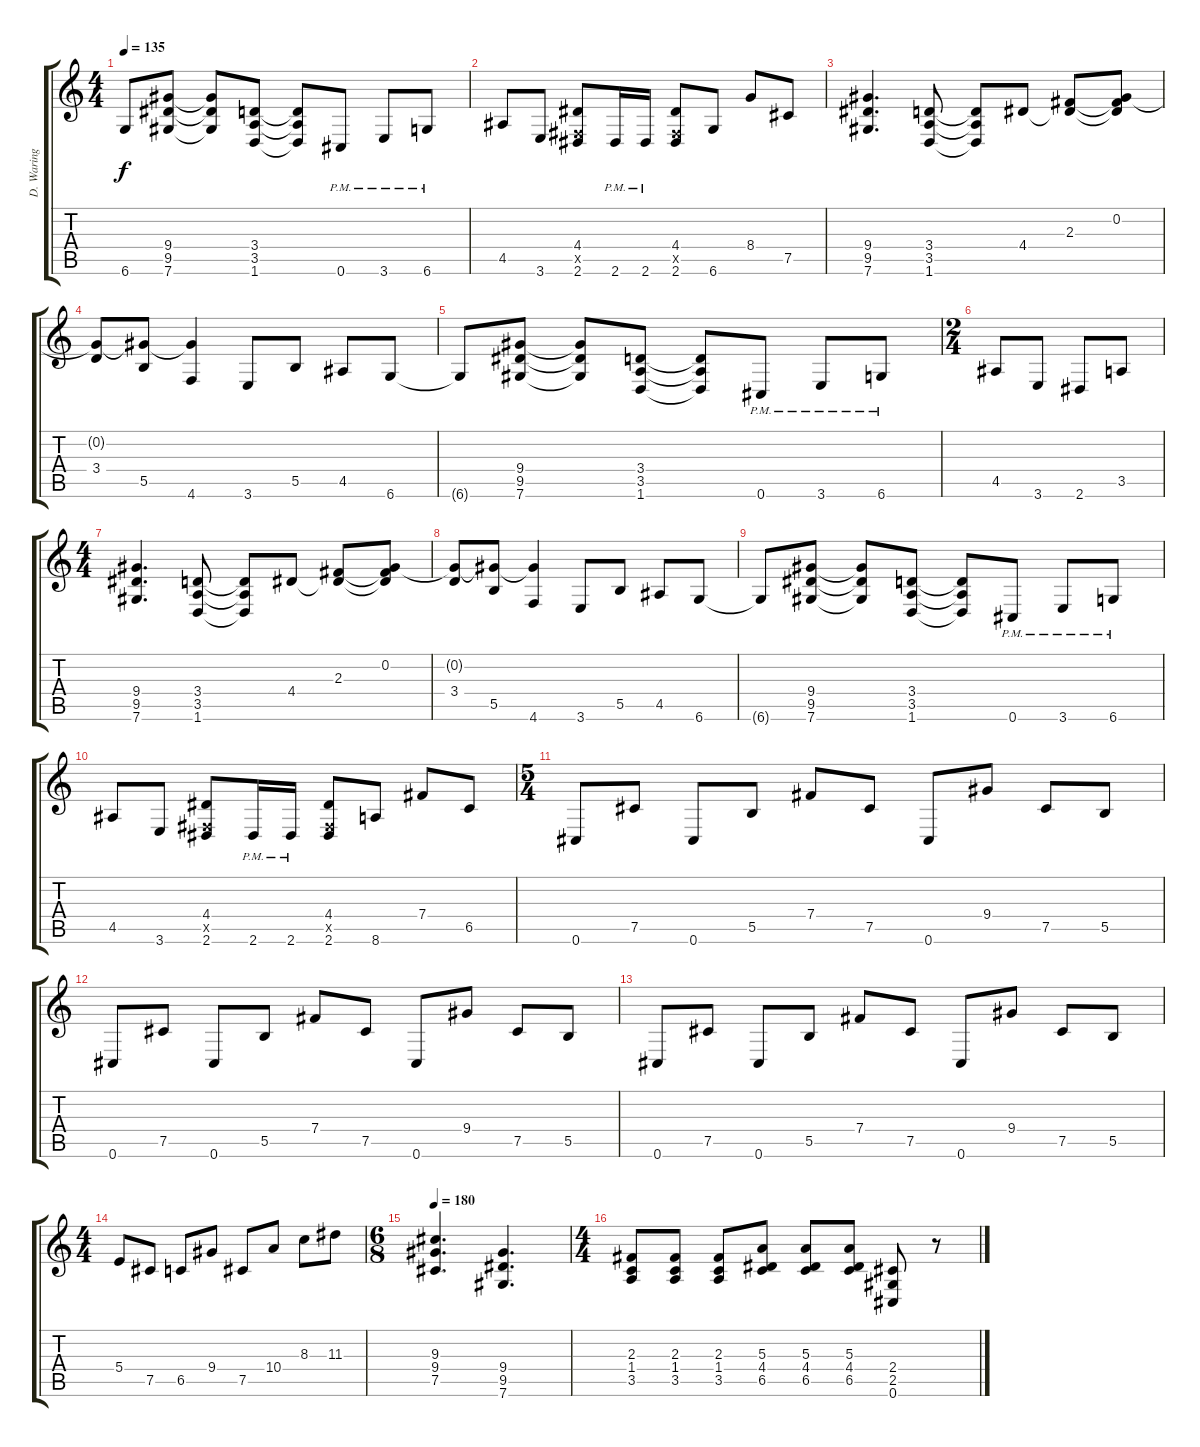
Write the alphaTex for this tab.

\track ("D. Waring Gtr." "D. Waring ") {instrument distortionguitar}
\staff {score tabs}
\tuning (Db4 Ab3 E3 B2 Gb2 Db2) {hide}
\ts (4 4)
\tempo 135
\clef g2
\ks c
6.6{t}.8{dy f} (9.4 9.5 7.6).8 (9.4{t} 9.5{t} 7.6{t}).8 (3.4 3.5 1.6).8 (3.4{t} 3.5{t} 1.6{t}).8 0.6{pm}.8 3.6{pm}.8 6.6{pm}.8 |
4.5.8 3.6.8 (4.4 0.5{x} 2.6).8 2.6{pm}.16 2.6{pm}.16 (4.4 0.5{x} 2.6).8 6.6.8 8.4.8 7.5.8 |
(9.4 9.5 7.6).4{d} (3.4 3.5 1.6).8 (3.4{t} 3.5{t} 1.6{t}).8 4.4.8 (2.3 4.4{t}).8 (0.2 2.3{t} 4.4{t}).8 |
(0.2{t} 3.4).8 (0.2{t} 5.5).8 (0.2{t} 4.6).4 3.6.8 5.5.8 4.5.8 6.6.8 |
6.6{t}.8 (9.4 9.5 7.6).8 (9.4{t} 9.5{t} 7.6{t}).8 (3.4 3.5 1.6).8 (3.4{t} 3.5{t} 1.6{t}).8 0.6{pm}.8 3.6{pm}.8 6.6{pm}.8 |
\ts (2 4)
4.5.8 3.6.8 2.6.8 3.5.8 |
\ts (4 4)
(9.4 9.5 7.6).4{d} (3.4 3.5 1.6).8 (3.4{t} 3.5{t} 1.6{t}).8 4.4.8 (2.3 4.4{t}).8 (0.2 2.3{t} 4.4{t}).8 |
(0.2{t} 3.4).8 (0.2{t} 5.5).8 (0.2{t} 4.6).4 3.6.8 5.5.8 4.5.8 6.6.8 |
6.6{t}.8 (9.4 9.5 7.6).8 (9.4{t} 9.5{t} 7.6{t}).8 (3.4 3.5 1.6).8 (3.4{t} 3.5{t} 1.6{t}).8 0.6{pm}.8 3.6{pm}.8 6.6{pm}.8 |
4.5.8 3.6.8 (4.4 0.5{x} 2.6).8 2.6{pm}.16 2.6{pm}.16 (4.4 0.5{x} 2.6).8 8.6.8 7.4.8 6.5.8 |
\ts (5 4)
0.6.8 7.5.8 0.6.8 5.5.8 7.4.8 7.5.8 0.6.8 9.4.8 7.5.8 5.5.8 |
0.6.8 7.5.8 0.6.8 5.5.8 7.4.8 7.5.8 0.6.8 9.4.8 7.5.8 5.5.8 |
0.6.8 7.5.8 0.6.8 5.5.8 7.4.8 7.5.8 0.6.8 9.4.8 7.5.8 5.5.8 |
\ts (4 4)
5.4.8 7.5.8 6.5.8 9.4.8 7.5.8 10.4.8 8.3.8 11.3.8 |
\ts (6 8)
\tempo 180
(9.3 9.4 7.5).4{d} (9.4 9.5 7.6).4{d} |
\ts (4 4)
(2.3 1.4 3.5).8 (2.3 1.4 3.5).8 (2.3 1.4 3.5).8 (5.3 4.4 6.5).8 (5.3 4.4 6.5).8 (5.3 4.4 6.5).8 (2.4 2.5 0.6).8 r.8
